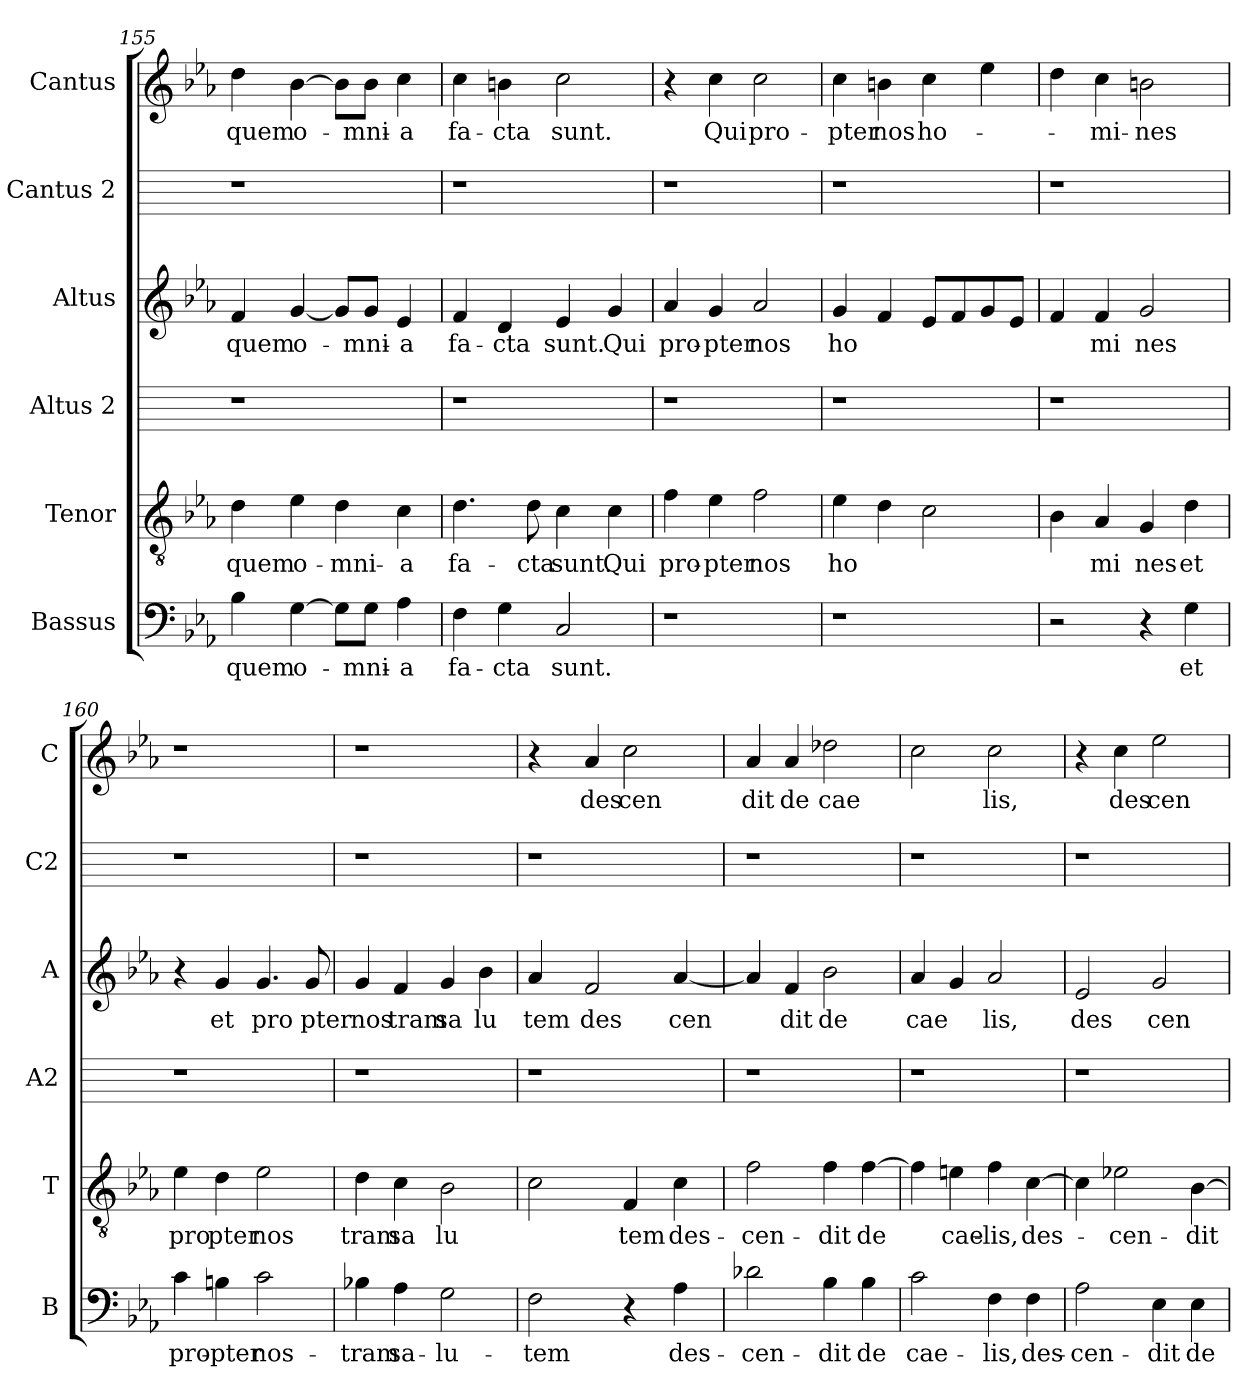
**kern	**text	**kern	**text	**kern	**kern	**text	**kern	**kern	**text
*part6	*part6	*part5	*part5	*part4	*part3	*part3	*part2	*part1	*part1
*staff6	*staff6	*staff5	*staff5	*staff4	*staff3	*staff3	*staff2	*staff1	*staff1
*I"Bassus	*	*I"Tenor	*	*I"Altus 2	*I"Altus	*	*I"Cantus 2	*I"Cantus	*
*I'B	*	*I'T	*	*I'A2	*I'A	*	*I'C2	*I'C	*
*clefF4	*	*clefGv2	*	*	*clefG2	*	*	*clefG2	*
*k[b-e-a-]	*	*k[b-e-a-]	*	*	*k[b-e-a-]	*	*	*k[b-e-a-]	*
*E-:	*	*E-:	*	*	*E-:	*	*	*E-:	*
=155	=155	=155	=155	=155	=155	=155	=155	=155	=155
!	!LO:LY:b:cj	!	!LO:LY:b:cj	!	!	!LO:LY:b:cj	!	!	!LO:LY:b:cj
4B-\	quem	4d\	quem	1r	4f/	quem	1r	4dd\	quem
!	!LO:LY:b:cj	!	!LO:LY:b:cj	!	!	!LO:LY:b:cj	!	!	!LO:LY:b:cj
[>4G\	o-	4e-\	o-	.	[<4g/	o-	.	[>4b-\	o-
!	!	!	!LO:LY:b:cj	!	!	!	!	!	!
8G\L]	.	4d\	-mni-	.	8g/L]	.	.	8b-\L]	.
!	!LO:LY:b:cj	!	!	!	!	!LO:LY:b:cj	!	!	!LO:LY:b:cj
8G\J	-mni-	.	.	.	8g/J	-mni-	.	8b-\J	-mni-
!	!LO:LY:b:cj	!	!LO:LY:b:cj	!	!	!LO:LY:b:cj	!	!	!LO:LY:b:cj
4A-\	-a	4c\	-a	.	4e-/	-a	.	4cc\	-a
=156	=156	=156	=156	=156	=156	=156	=156	=156	=156
!	!LO:LY:b:cj	!	!LO:LY:b:cj	!	!	!LO:LY:b:cj	!	!	!LO:LY:b:cj
4F\	fa-	4.d\	fa-	1r	4f/	fa-	1r	4cc\	fa-
!	!LO:LY:b:cj	!	!	!	!	!LO:LY:b:cj	!	!	!LO:LY:b:cj
4G\	-cta	.	.	.	4d/	-cta	.	4bn\	-cta
!	!	!	!LO:LY:b:cj	!	!	!	!	!	!
.	.	8d\	-cta	.	.	.	.	.	.
!	!LO:LY:b:cj	!	!LO:LY:b:cj	!	!	!LO:LY:b:cj	!	!	!LO:LY:b:cj
2C/	sunt.	4c\	sunt.	.	4e-/	sunt.	.	2cc\	sunt.
!	!	!	!LO:LY:b:cj	!	!	!LO:LY:b:cj	!	!	!
.	.	4c\	Qui	.	4g/	Qui	.	.	.
=157	=157	=157	=157	=157	=157	=157	=157	=157	=157
!	!	!	!LO:LY:b:cj	!	!	!LO:LY:b:cj	!	!	!
1r	.	4f\	pro-	1r	4a-/	pro-	1r	4r	.
!	!	!	!LO:LY:b:cj	!	!	!LO:LY:b:cj	!	!	!LO:LY:b:cj
.	.	4e-\	-pter	.	4g/	-pter	.	4cc\	Qui
!	!	!	!LO:LY:b:cj	!	!	!LO:LY:b:cj	!	!	!LO:LY:b:cj
.	.	2f\	nos	.	2a-/	nos	.	2cc\	pro-
!!LO:PB:g=z
=158	=158	=158	=158	=158	=158	=158	=158	=158	=158
!	!	!	!LO:LY:b:cj	!	!	!LO:LY:b:cj	!	!	!LO:LY:b:cj
1r	.	4e-\	ho	1r	4g/	ho	1r	4cc\	-pter
!	!	!	!	!	!	!	!	!	!LO:LY:b:cj
.	.	4d\	.	.	4f/	.	.	4bn\	nos
!	!	!	!	!	!	!	!	!	!LO:LY:b:cj
.	.	2c\	.	.	8e-/L	.	.	4cc\	ho-
.	.	.	.	.	8f/	.	.	.	.
.	.	.	.	.	8g/	.	.	4ee-\	.
.	.	.	.	.	8e-/J	.	.	.	.
=159	=159	=159	=159	=159	=159	=159	=159	=159	=159
2r	.	4B-\	.	1r	4f/	.	1r	4dd\	.
!	!	!	!LO:LY:b:cj	!	!	!LO:LY:b:cj	!	!	!LO:LY:b:cj
.	.	4A-/	mi	.	4f/	mi	.	4cc\	-mi-
!	!	!	!LO:LY:b:cj	!	!	!LO:LY:b:cj	!	!	!LO:LY:b:cj
4r	.	4G/	nes	.	2g/	nes	.	2bn\	-nes
!	!LO:LY:b:cj	!	!LO:LY:b:cj	!	!	!	!	!	!
4G\	et	4d\	et	.	.	.	.	.	.
=160	=160	=160	=160	=160	=160	=160	=160	=160	=160
!	!LO:LY:b:cj	!	!LO:LY:b:cj	!	!	!	!	!	!
4c\	pro-	4e-\	pro	1r	4r	.	1r	1r	.
!	!LO:LY:b:cj	!	!LO:LY:b:cj	!	!	!LO:LY:b:cj	!	!	!
4Bn\	-pter	4d\	pter	.	4g/	et	.	.	.
!	!LO:LY:b:cj	!	!LO:LY:b:cj	!	!	!LO:LY:b:cj	!	!	!
2c\	nos-	2e-\	nos	.	4.g/	pro	.	.	.
!	!	!	!	!	!	!LO:LY:b:cj	!	!	!
.	.	.	.	.	8g/	pter	.	.	.
=161	=161	=161	=161	=161	=161	=161	=161	=161	=161
!	!LO:LY:b:cj	!	!LO:LY:b:cj	!	!	!LO:LY:b:cj	!	!	!
4B-X\	-tram	4d\	tram	1r	4g/	nos	1r	1r	.
!	!LO:LY:b:cj	!	!LO:LY:b:cj	!	!	!LO:LY:b:cj	!	!	!
4A-\	sa-	4c\	sa	.	4f/	tram	.	.	.
!	!LO:LY:b:cj	!	!LO:LY:b:cj	!	!	!LO:LY:b:cj	!	!	!
2G\	-lu-	2B-\	lu	.	4g/	sa	.	.	.
!	!	!	!	!	!	!LO:LY:b:cj	!	!	!
.	.	.	.	.	4b-\	lu	.	.	.
!!LO:LB:g=z
=162	=162	=162	=162	=162	=162	=162	=162	=162	=162
!	!LO:LY:b:cj	!	!	!	!	!LO:LY:b:cj	!	!	!
*	*	*^	*	*	*	*	*	*	*
2F\	-tem	2c\	8ryy	.	1r	4a-/	tem	1r	4r	.
.	.	.	32ryy	.	.	.	.	.	.	.
.	.	.	2ryy	.	.	.	.	.	.	.
!	!	!	!	!	!	!	!LO:LY:b:cj	!	!	!LO:LY:b:cj
.	.	.	.	.	.	2f/	des	.	4a-/	des
!	!	!	!	!LO:LY:b:cj	!	!	!	!	!	!LO:LY:b:cj
4r	.	4F/	.	tem	.	.	.	.	2cc\	cen
.	.	.	4ryy	.	.	.	.	.	.	.
!	!LO:LY:b:cj	!	!	!LO:LY:b:cj	!	!	!LO:LY:b	!	!	!
4A-\	des-	4c\	.	des-	.	[<4a-/	cen	.	.	.
.	.	.	16.ryy	.	.	.	.	.	.	.
=163	=163	=163	=163	=163	=163	=163	=163	=163	=163	=163
!	!LO:LY:b:cj	!	!	!LO:LY:b:cj	!	!	!	!	!	!LO:LY:b:cj
*	*	*v	*v	*	*	*	*	*	*	*
2d-X\	-cen-	2f\	-cen-	1r	4a-/]	.	1r	4a-/	dit
!	!	!	!	!	!	!LO:LY:b:cj	!	!	!LO:LY:b:cj
.	.	.	.	.	4f/	dit	.	4a-/	de
!	!LO:LY:b:cj	!	!LO:LY:b:cj	!	!	!LO:LY:b:cj	!	!	!LO:LY:b
4B-\	-dit	4f\	-dit	.	2b-\	de	.	2dd-X\	cae
!	!LO:LY:b:cj	!	!LO:LY:b:cj	!	!	!	!	!	!
4B-\	de	[>4f\	de	.	.	.	.	.	.
=164	=164	=164	=164	=164	=164	=164	=164	=164	=164
!	!LO:LY:b:cj	!	!	!	!	!LO:LY:b	!	!	!
2c\	cae-	4f\]	.	1r	4a-/	cae	1r	2cc\	.
!	!	!	!LO:LY:b:cj	!	!	!	!	!	!
.	.	4en\	cae-	.	4g/	.	.	.	.
!	!LO:LY:b:cj	!	!LO:LY:b:cj	!	!	!LO:LY:b:cj	!	!	!LO:LY:b:cj
4F\	-lis,	4f\	-lis,	.	2a-/	lis,	.	2cc\	lis,
!	!LO:LY:b:cj	!	!LO:LY:b	!	!	!	!	!	!
4F\	des-	[>4c\	des-	.	.	.	.	.	.
=165	=165	=165	=165	=165	=165	=165	=165	=165	=165
!	!LO:LY:b:cj	!	!	!	!	!LO:LY:b:cj	!	!	!
2A-\	-cen-	4c\]	.	1r	2e-/	des	1r	4r	.
!	!	!	!LO:LY:b:cj	!	!	!	!	!	!LO:LY:b:cj
.	.	2e-X\	-cen-	.	.	.	.	4cc\	des
!	!LO:LY:b:cj	!	!	!	!	!LO:LY:b:cj	!	!	!LO:LY:b:cj
4E-\	-dit	.	.	.	2g/	cen	.	2ee-\	cen
!	!LO:LY:b:cj	!	!LO:LY:b	!	!	!	!	!	!
4E-\	de	[>4B-\	-dit	.	.	.	.	.	.
=	=	=	=	=	=	=	=	=	=
*-	*-	*-	*-	*-	*-	*-	*-	*-	*-
